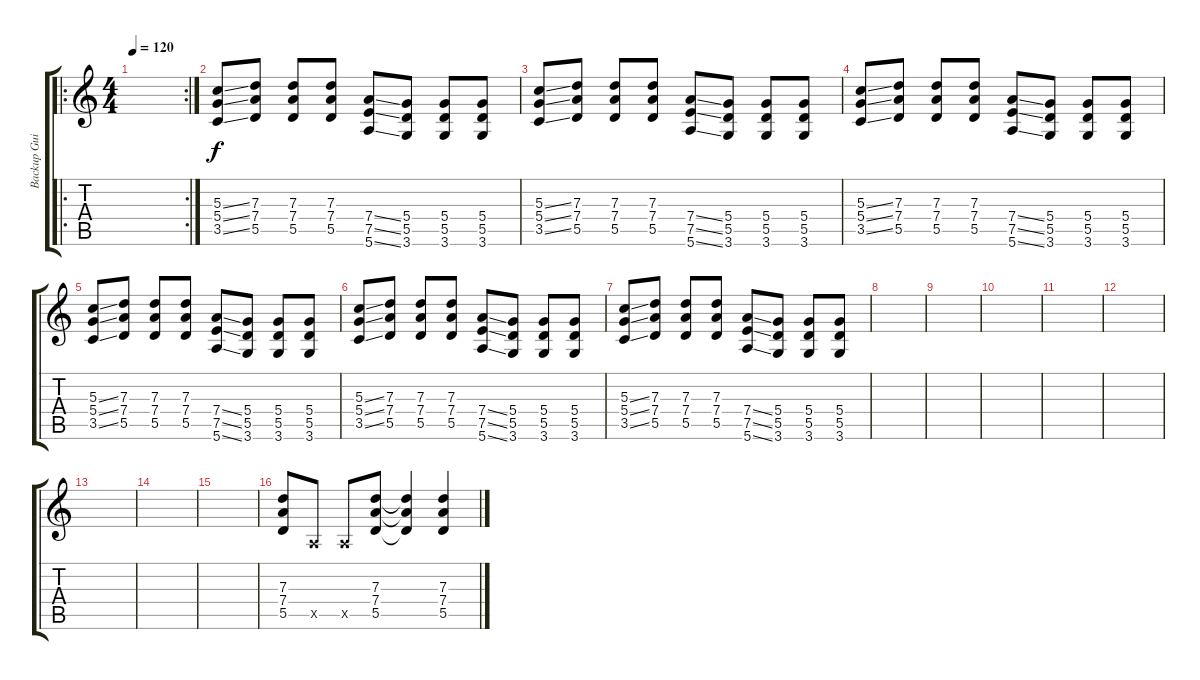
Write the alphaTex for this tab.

\track ("Backup Guitar" "Backup Gui") {instrument distortionguitar}
\staff {score tabs}
\tuning (E4 B3 G3 D3 A2 E2) {hide}
\ro
\rc 2
\ts (4 4)
\tempo 120
\clef g2
\ks c
|
(5.3{ss} 5.4{ss} 3.5{ss}).8 (7.3 7.4 5.5).8 (7.3 7.4 5.5).8 (7.3 7.4 5.5).8 (7.4{ss} 7.5{ss} 5.6{ss}).8 (5.4 5.5 3.6).8 (5.4 5.5 3.6).8 (5.4 5.5 3.6).8 |
(5.3{ss} 5.4{ss} 3.5{ss}).8 (7.3 7.4 5.5).8 (7.3 7.4 5.5).8 (7.3 7.4 5.5).8 (7.4{ss} 7.5{ss} 5.6{ss}).8 (5.4 5.5 3.6).8 (5.4 5.5 3.6).8 (5.4 5.5 3.6).8 |
(5.3{ss} 5.4{ss} 3.5{ss}).8 (7.3 7.4 5.5).8 (7.3 7.4 5.5).8 (7.3 7.4 5.5).8 (7.4{ss} 7.5{ss} 5.6{ss}).8 (5.4 5.5 3.6).8 (5.4 5.5 3.6).8 (5.4 5.5 3.6).8 |
(5.3{ss} 5.4{ss} 3.5{ss}).8 (7.3 7.4 5.5).8 (7.3 7.4 5.5).8 (7.3 7.4 5.5).8 (7.4{ss} 7.5{ss} 5.6{ss}).8 (5.4 5.5 3.6).8 (5.4 5.5 3.6).8 (5.4 5.5 3.6).8 |
(5.3{ss} 5.4{ss} 3.5{ss}).8 (7.3 7.4 5.5).8 (7.3 7.4 5.5).8 (7.3 7.4 5.5).8 (7.4{ss} 7.5{ss} 5.6{ss}).8 (5.4 5.5 3.6).8 (5.4 5.5 3.6).8 (5.4 5.5 3.6).8 |
(5.3{ss} 5.4{ss} 3.5{ss}).8 (7.3 7.4 5.5).8 (7.3 7.4 5.5).8 (7.3 7.4 5.5).8 (7.4{ss} 7.5{ss} 5.6{ss}).8 (5.4 5.5 3.6).8 (5.4 5.5 3.6).8 (5.4 5.5 3.6).8 |
|
|
|
|
|
|
|
|
(7.3 7.4 5.5).8 0.5{x}.8 0.5{x}.8 (7.3 7.4 5.5).8 (7.3{t} 7.4{t} 5.5{t}).4 (7.3 7.4 5.5).4
